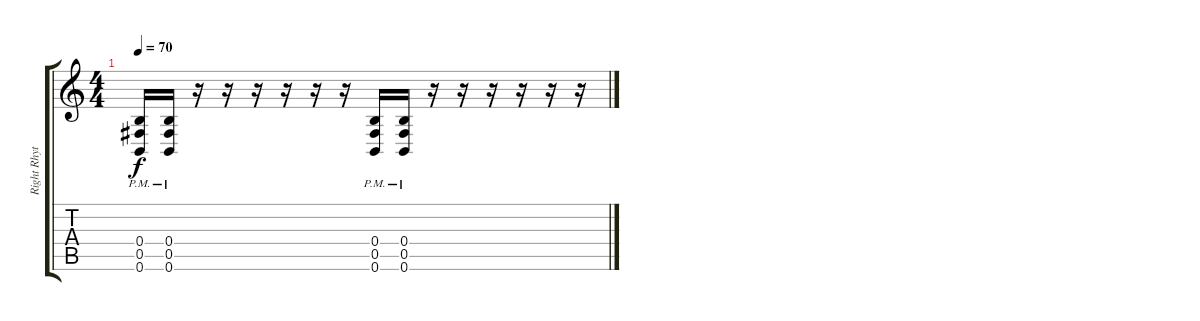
\track ("Right Rhythm Guitar" "Right Rhyt") {instrument distortionguitar}
\staff {score tabs}
\tuning (Db4 Ab3 E3 B2 Gb2 B1) {hide}
\ts (4 4)
\tempo 70
\clef g2
\ks c
(0.4 0.5 0.6{pm}).16{dy f} (0.4 0.5 0.6{pm}).16 r.16 r.16 r.16 r.16 r.16 r.16 (0.4 0.5 0.6{pm}).16 (0.4 0.5 0.6{pm}).16 r.16 r.16 r.16 r.16 r.16 r.16
